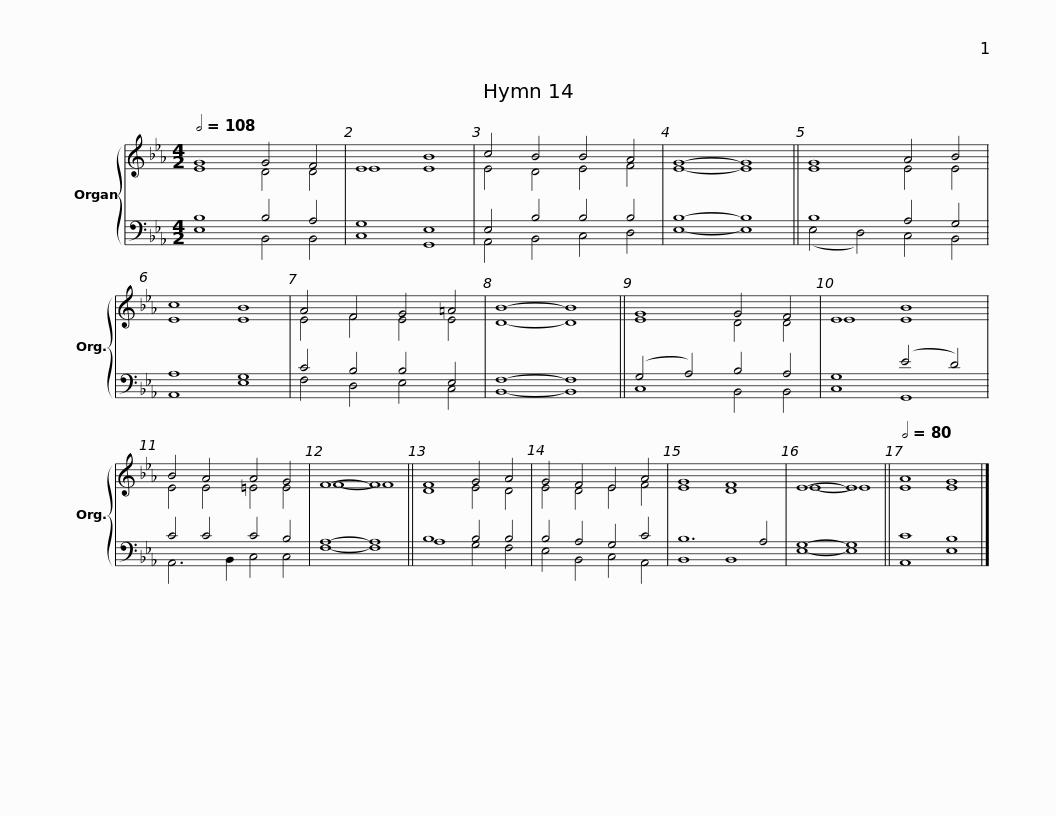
X:1
%%score { ( 1 2 ) | ( 3 4 ) }
L:1/8
Q:1/2=108
M:4/2
I:linebreak $
K:Eb
V:1 treble
V:2 treble
V:3 bass
V:4 bass
V:1
 G8 G4 F4 | E8 B8 | c4 B4 B4 A4 | G8- G8 || G8 A4 B4 |$ %5
 c8 B8 | A4 F4 G4 =A4 | B8- B8 || G8 G4 F4 | E8 B8 |$ %10
 B4 A4 A4 G4 | F8- F8 || F8 G4 A4 | G4 F4 E4 A4 | G8 F8 | %15
 E8- E8 ||$[Q:1/2=80] A8 G8 |] %17
V:2
 E8 D4 D4 | E8 E8 | E4 D4 E4 F4 | E8- E8 || E8 E4 E4 |$ %5
 E8 E8 | E4 F4 E4 E4 | D8- D8 || E8 D4 D4 | E8 E8 |$ %10
 E4 E4 =E4 E4 | F8- F8 || D8 E4 D4 | E4 D4 E4 F4 | E8 D8 | %15
 E8- E8 ||$ E8 E8 |] %17
V:3
 B,8 B,4 A,4 | G,8 E,8 | E,4 B,4 B,4 B,4 | B,8- B,8 || B,8 A,4 G,4 |$ %5
 A,8 G,8 | C4 B,4 B,4 E,4 | F,8- F,8 || (G,4 A,4) B,4 A,4 | G,8 (E4 D4) |$ %10
 C4 C4 C4 B,4 | A,8- A,8 || B,8 B,4 B,4 | B,4 A,4 G,4 C4 | B,12 A,4 | %15
 G,8- G,8 ||$ C8 B,8 |] %17
V:4
 E,8 B,,4 B,,4 | C,8 G,,8 | A,,4 B,,4 C,4 D,4 | E,8- E,8 || (E,4 D,4) C,4 B,,4 |$ %5
 A,,8 E,8 | F,4 D,4 E,4 C,4 | B,,8- B,,8 || C,8 B,,4 B,,4 | C,8 G,,8 |$ %10
 A,,6 B,,2 C,4 C,4 | F,8- F,8 || A,8 G,4 F,4 | E,4 B,,4 C,4 A,,4 | B,,8 B,,8 | %15
 E,8- E,8 ||$ A,,8 E,8 |] %17
